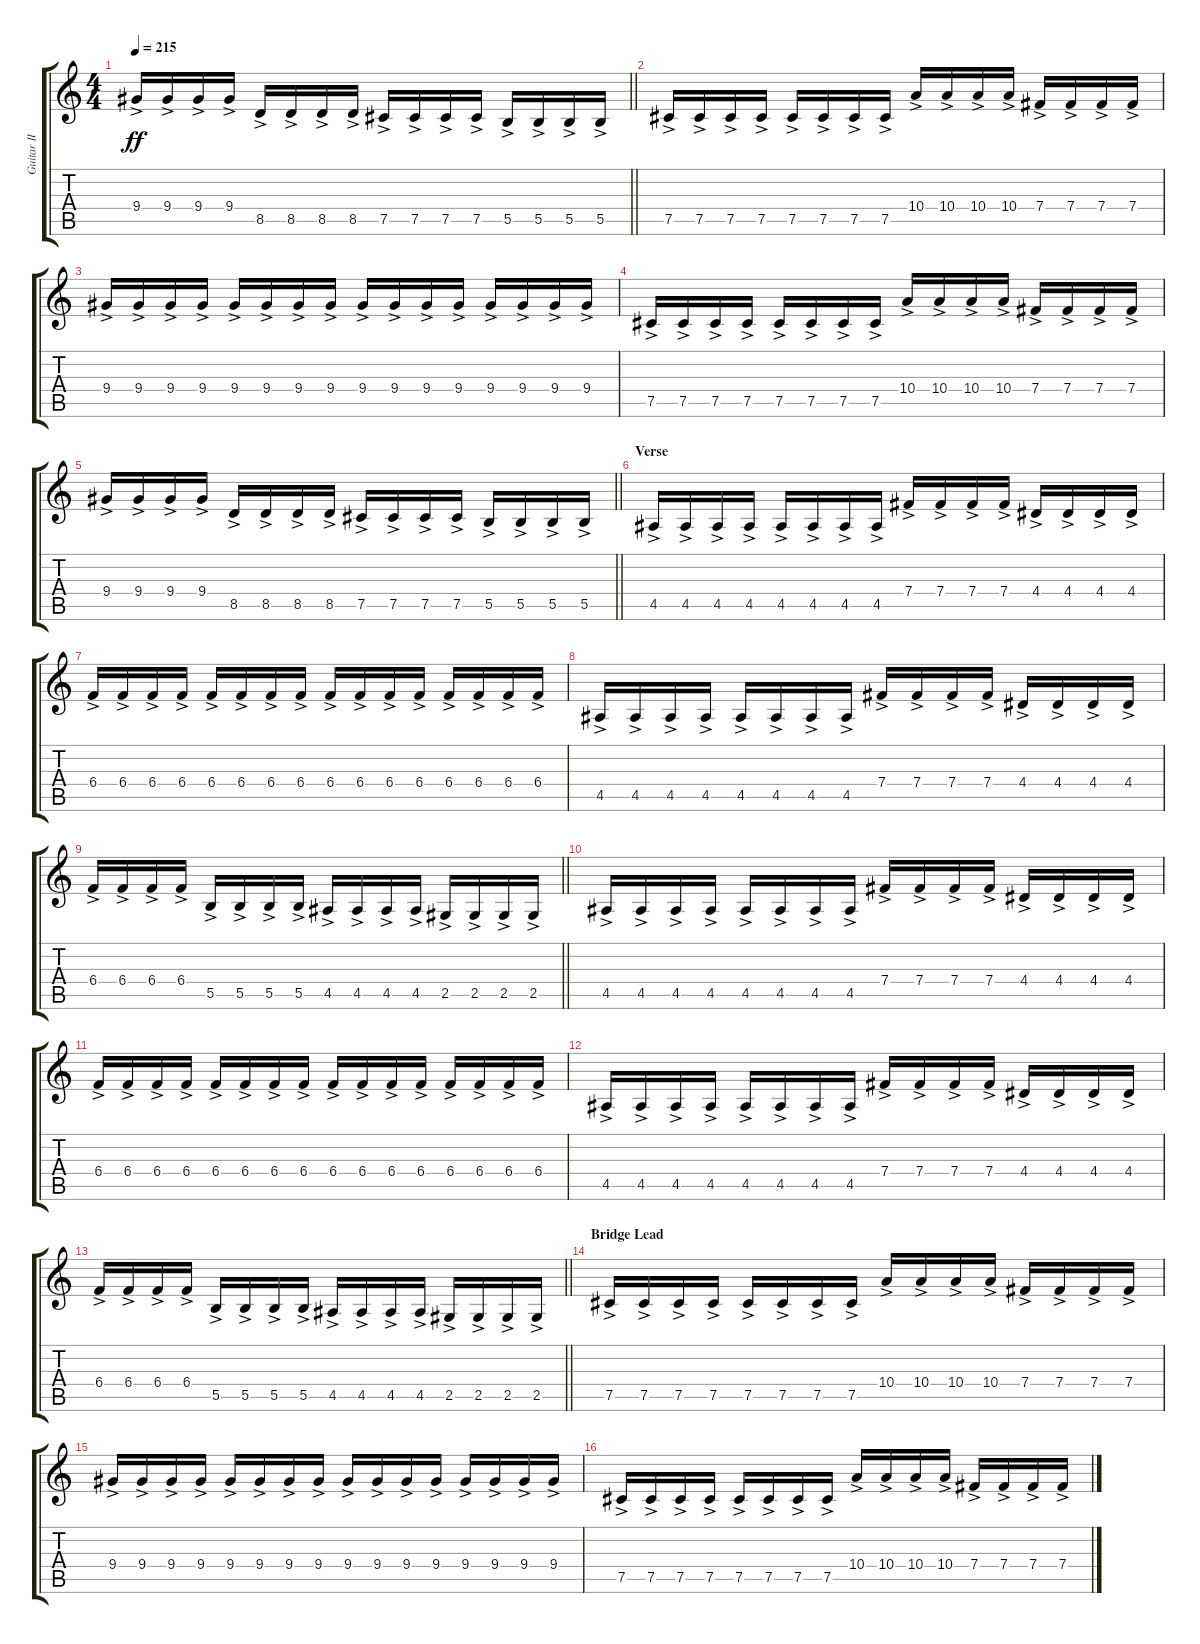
\track ("Guitar II" "Guitar II") {instrument distortionguitar}
\staff {score tabs}
\tuning (Db4 Ab3 E3 B2 Gb2 Db2) {hide}
\ts (4 4)
\tempo 215
\clef g2
\barLineRight lightlight
\ks c
9.4{ac}.16{dy ff} 9.4{ac}.16 9.4{ac}.16 9.4{ac}.16 8.5{ac}.16 8.5{ac}.16 8.5{ac}.16 8.5{ac}.16 7.5{ac}.16 7.5{ac}.16 7.5{ac}.16 7.5{ac}.16 5.5{ac}.16 5.5{ac}.16 5.5{ac}.16 5.5{ac}.16 |
\section ("" "")
7.5{ac}.16 7.5{ac}.16 7.5{ac}.16 7.5{ac}.16 7.5{ac}.16 7.5{ac}.16 7.5{ac}.16 7.5{ac}.16 10.4{ac}.16 10.4{ac}.16 10.4{ac}.16 10.4{ac}.16 7.4{ac}.16 7.4{ac}.16 7.4{ac}.16 7.4{ac}.16 |
9.4{ac}.16 9.4{ac}.16 9.4{ac}.16 9.4{ac}.16 9.4{ac}.16 9.4{ac}.16 9.4{ac}.16 9.4{ac}.16 9.4{ac}.16 9.4{ac}.16 9.4{ac}.16 9.4{ac}.16 9.4{ac}.16 9.4{ac}.16 9.4{ac}.16 9.4{ac}.16 |
7.5{ac}.16 7.5{ac}.16 7.5{ac}.16 7.5{ac}.16 7.5{ac}.16 7.5{ac}.16 7.5{ac}.16 7.5{ac}.16 10.4{ac}.16 10.4{ac}.16 10.4{ac}.16 10.4{ac}.16 7.4{ac}.16 7.4{ac}.16 7.4{ac}.16 7.4{ac}.16 |
\barLineRight lightlight
9.4{ac}.16 9.4{ac}.16 9.4{ac}.16 9.4{ac}.16 8.5{ac}.16 8.5{ac}.16 8.5{ac}.16 8.5{ac}.16 7.5{ac}.16 7.5{ac}.16 7.5{ac}.16 7.5{ac}.16 5.5{ac}.16 5.5{ac}.16 5.5{ac}.16 5.5{ac}.16 |
\section ("" "Verse")
4.5{ac}.16 4.5{ac}.16 4.5{ac}.16 4.5{ac}.16 4.5{ac}.16 4.5{ac}.16 4.5{ac}.16 4.5{ac}.16 7.4{ac}.16 7.4{ac}.16 7.4{ac}.16 7.4{ac}.16 4.4{ac}.16 4.4{ac}.16 4.4{ac}.16 4.4{ac}.16 |
6.4{ac}.16 6.4{ac}.16 6.4{ac}.16 6.4{ac}.16 6.4{ac}.16 6.4{ac}.16 6.4{ac}.16 6.4{ac}.16 6.4{ac}.16 6.4{ac}.16 6.4{ac}.16 6.4{ac}.16 6.4{ac}.16 6.4{ac}.16 6.4{ac}.16 6.4{ac}.16 |
4.5{ac}.16 4.5{ac}.16 4.5{ac}.16 4.5{ac}.16 4.5{ac}.16 4.5{ac}.16 4.5{ac}.16 4.5{ac}.16 7.4{ac}.16 7.4{ac}.16 7.4{ac}.16 7.4{ac}.16 4.4{ac}.16 4.4{ac}.16 4.4{ac}.16 4.4{ac}.16 |
\barLineRight lightlight
6.4{ac}.16 6.4{ac}.16 6.4{ac}.16 6.4{ac}.16 5.5{ac}.16 5.5{ac}.16 5.5{ac}.16 5.5{ac}.16 4.5{ac}.16 4.5{ac}.16 4.5{ac}.16 4.5{ac}.16 2.5{ac}.16 2.5{ac}.16 2.5{ac}.16 2.5{ac}.16 |
\section ("" "")
4.5{ac}.16 4.5{ac}.16 4.5{ac}.16 4.5{ac}.16 4.5{ac}.16 4.5{ac}.16 4.5{ac}.16 4.5{ac}.16 7.4{ac}.16 7.4{ac}.16 7.4{ac}.16 7.4{ac}.16 4.4{ac}.16 4.4{ac}.16 4.4{ac}.16 4.4{ac}.16 |
6.4{ac}.16 6.4{ac}.16 6.4{ac}.16 6.4{ac}.16 6.4{ac}.16 6.4{ac}.16 6.4{ac}.16 6.4{ac}.16 6.4{ac}.16 6.4{ac}.16 6.4{ac}.16 6.4{ac}.16 6.4{ac}.16 6.4{ac}.16 6.4{ac}.16 6.4{ac}.16 |
4.5{ac}.16 4.5{ac}.16 4.5{ac}.16 4.5{ac}.16 4.5{ac}.16 4.5{ac}.16 4.5{ac}.16 4.5{ac}.16 7.4{ac}.16 7.4{ac}.16 7.4{ac}.16 7.4{ac}.16 4.4{ac}.16 4.4{ac}.16 4.4{ac}.16 4.4{ac}.16 |
\barLineRight lightlight
6.4{ac}.16 6.4{ac}.16 6.4{ac}.16 6.4{ac}.16 5.5{ac}.16 5.5{ac}.16 5.5{ac}.16 5.5{ac}.16 4.5{ac}.16 4.5{ac}.16 4.5{ac}.16 4.5{ac}.16 2.5{ac}.16 2.5{ac}.16 2.5{ac}.16 2.5{ac}.16 |
\section ("" "Bridge Lead")
7.5{ac}.16 7.5{ac}.16 7.5{ac}.16 7.5{ac}.16 7.5{ac}.16 7.5{ac}.16 7.5{ac}.16 7.5{ac}.16 10.4{ac}.16 10.4{ac}.16 10.4{ac}.16 10.4{ac}.16 7.4{ac}.16 7.4{ac}.16 7.4{ac}.16 7.4{ac}.16 |
9.4{ac}.16 9.4{ac}.16 9.4{ac}.16 9.4{ac}.16 9.4{ac}.16 9.4{ac}.16 9.4{ac}.16 9.4{ac}.16 9.4{ac}.16 9.4{ac}.16 9.4{ac}.16 9.4{ac}.16 9.4{ac}.16 9.4{ac}.16 9.4{ac}.16 9.4{ac}.16 |
7.5{ac}.16 7.5{ac}.16 7.5{ac}.16 7.5{ac}.16 7.5{ac}.16 7.5{ac}.16 7.5{ac}.16 7.5{ac}.16 10.4{ac}.16 10.4{ac}.16 10.4{ac}.16 10.4{ac}.16 7.4{ac}.16 7.4{ac}.16 7.4{ac}.16 7.4{ac}.16
